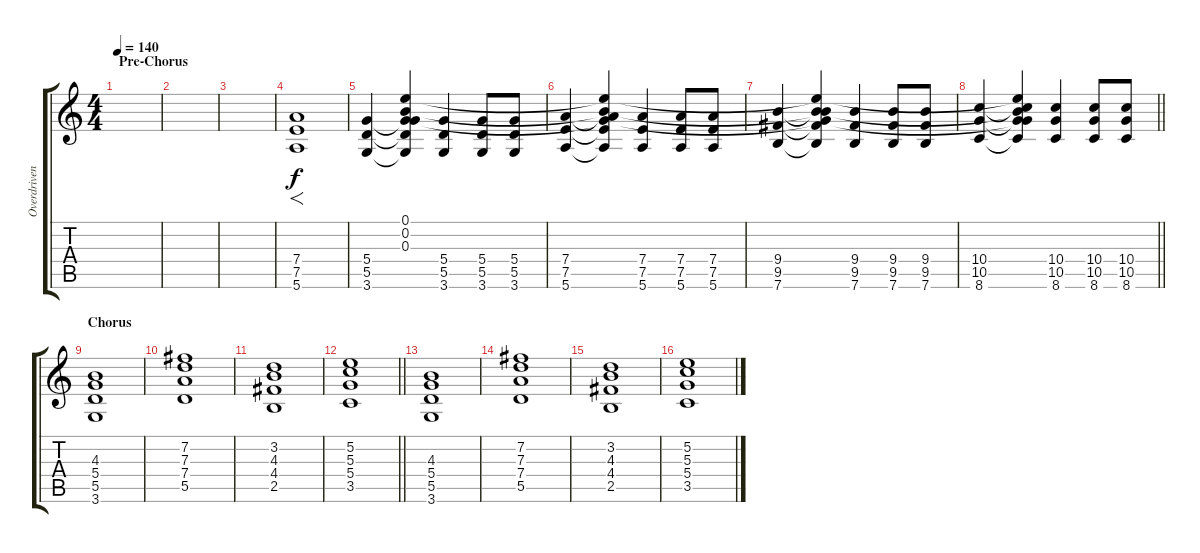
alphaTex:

\track ("Overdriven" "Overdriven") {instrument overdrivenguitar}
\staff {score tabs}
\tuning (E4 B3 G3 D3 A2 E2) {hide}
\ts (4 4)
\section ("" "Pre-Chorus")
\tempo 140
\clef g2
\ks c
|
|
|
(7.4 7.5 5.6).1{f} |
(5.4 5.5 3.6).4 (0.1 0.2 0.3 5.4{t} 5.5{t} 3.6{t}).4 (5.4 5.5 3.6).4 (5.4 5.5 3.6).8 (5.4 5.5 3.6).8 |
(7.4 7.5 5.6).4 (0.1{t} 0.2{t} 0.3{t} 7.4{t} 7.5{t} 5.6{t}).4 (7.4 7.5 5.6).4 (7.4 7.5 5.6).8 (7.4 7.5 5.6).8 |
(9.4 9.5 7.6).4 (0.1{t} 0.2{t} 0.3{t} 9.4{t} 9.5{t} 7.6{t}).4 (9.4 9.5 7.6).4 (9.4 9.5 7.6).8 (9.4 9.5 7.6).8 |
\barLineRight lightlight
(10.4 10.5 8.6).4 (0.1{t} 0.2{t} 0.3{t} 10.4{t} 10.5{t} 8.6{t}).4 (10.4 10.5 8.6).4 (10.4 10.5 8.6).8 (10.4 10.5 8.6).8 |
\section ("" "Chorus")
(4.3 5.4 5.5 3.6).1 |
(7.2 7.3 7.4 5.5).1 |
(3.2 4.3 4.4 2.5).1 |
\barLineRight lightlight
(5.2 5.3 5.4 3.5).1 |
\section ("" "")
(4.3 5.4 5.5 3.6).1 |
(7.2 7.3 7.4 5.5).1 |
(3.2 4.3 4.4 2.5).1 |
(5.2 5.3 5.4 3.5).1
